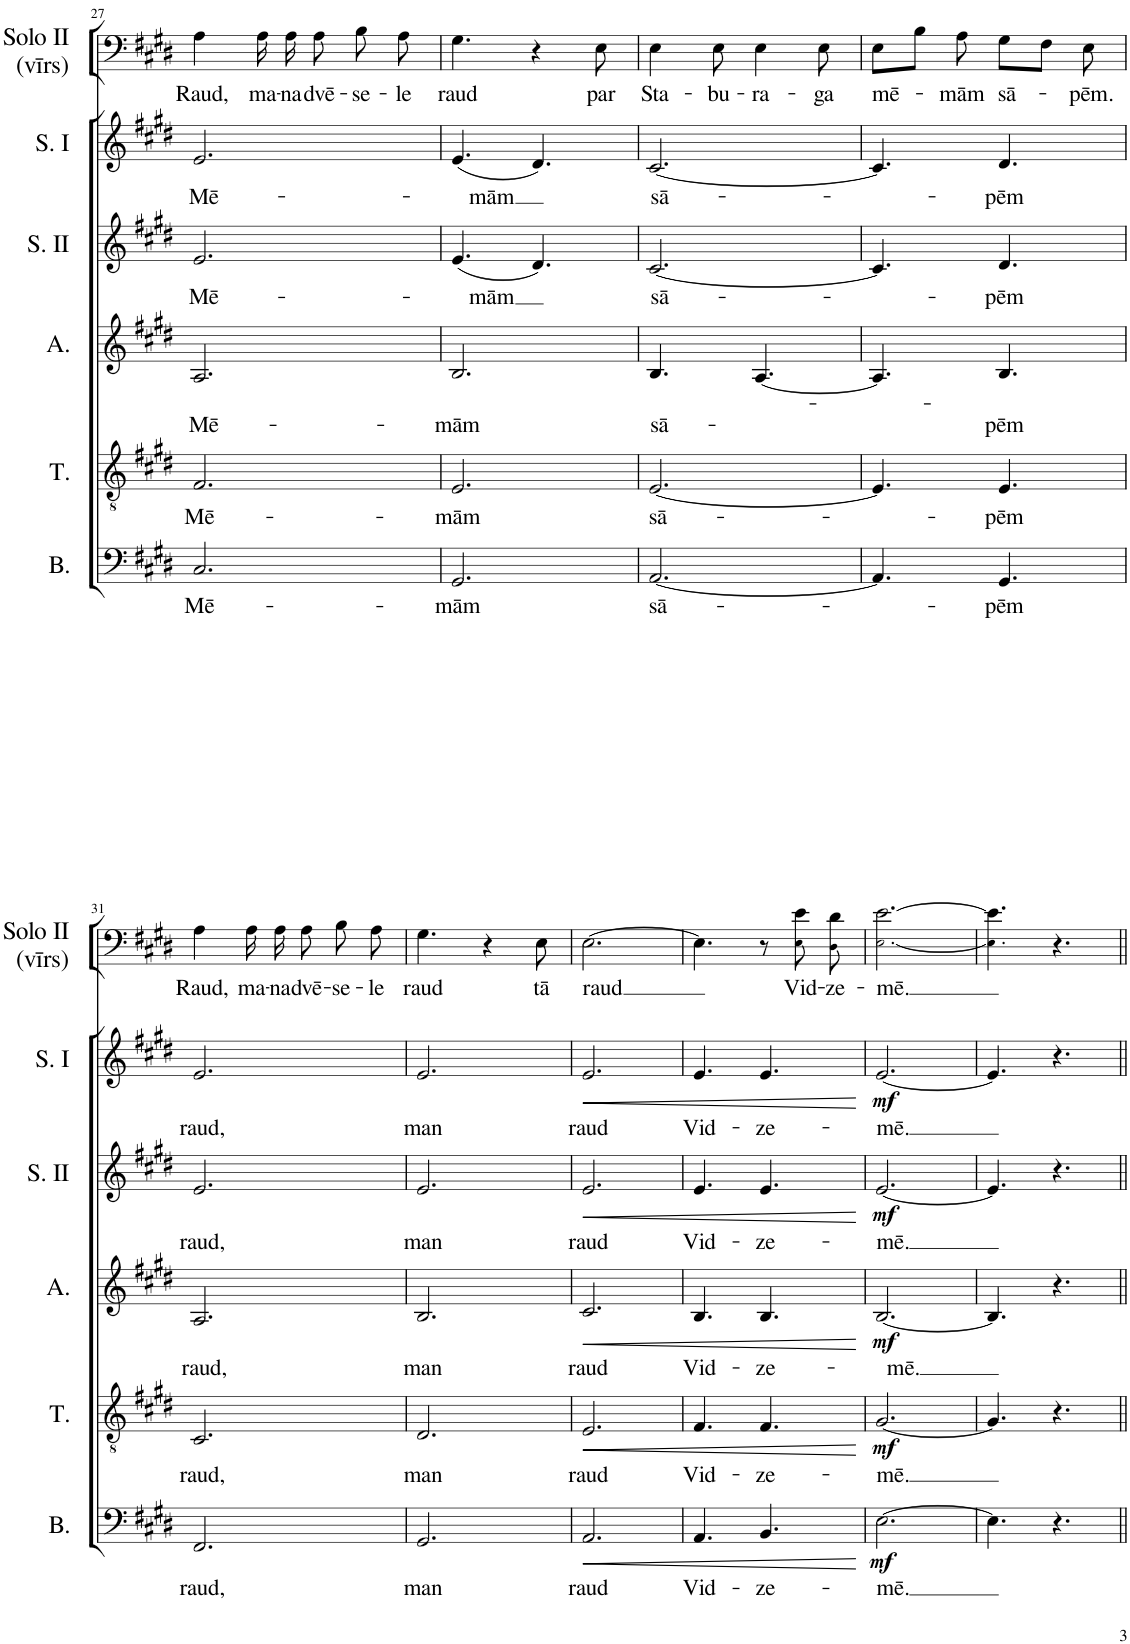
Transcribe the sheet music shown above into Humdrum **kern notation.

**kern	**text	**dynam	**kern	**text	**dynam	**kern	**text	**dynam	**kern	**text	**dynam	**kern	**text	**dynam	**kern	**text
*part6	*part6	*part6	*part5	*part5	*part5	*part4	*part4	*part4	*part3	*part3	*part3	*part2	*part2	*part2	*part1	*part1
*staff6	*staff6	*staff6	*staff5	*staff5	*staff5	*staff4	*staff4	*staff4	*staff3	*staff3	*staff3	*staff2	*staff2	*staff2	*staff1	*staff1
*I"Bass	*	*	*I"Tenor	*	*	*I"Alto	*	*	*I"Soprano II	*	*	*I"Soprano I	*	*	*I"Solo II (vīrs)	*
*I'B.	*	*	*I'T.	*	*	*I'A.	*	*	*I'S. II	*	*	*I'S. I	*	*	*I'Solo II (vīrs)	*
!!LO:PB:g=z
*clefF4	*	*	*clefGv2	*	*	*clefG2	*	*	*clefG2	*	*	*clefG2	*	*	*clefF4	*
*k[f#c#g#d#]	*	*	*k[f#c#g#d#]	*	*	*k[f#c#g#d#]	*	*	*k[f#c#g#d#]	*	*	*k[f#c#g#d#]	*	*	*k[f#c#g#d#]	*
*M6/8	*	*	*M6/8	*	*	*M6/8	*	*	*M6/8	*	*	*M6/8	*	*	*M6/8	*
=27	=27	=27	=27	=27	=27	=27	=27	=27	=27	=27	=27	=27	=27	=27	=27	=27
!	!LO:LY:b	!	!	!LO:LY:b	!	!	!LO:LY:b	!	!	!LO:LY:b	!	!	!LO:LY:b	!	!	!LO:LY:b
2.C#/	Mē-	.	2.F#/	Mē-	.	2.A/	Mē-	.	2.e/	Mē-	.	2.e/	Mē-	.	4A\	Raud,
!	!	!	!	!	!	!	!	!	!	!	!	!	!	!	!	!LO:LY:b
.	.	.	.	.	.	.	.	.	.	.	.	.	.	.	16A\	ma-
!	!	!	!	!	!	!	!	!	!	!	!	!	!	!	!	!LO:LY:b
.	.	.	.	.	.	.	.	.	.	.	.	.	.	.	16A\	-na
!	!	!	!	!	!	!	!	!	!	!	!	!	!	!	!	!LO:LY:b
.	.	.	.	.	.	.	.	.	.	.	.	.	.	.	8A\	dvē-
!	!	!	!	!	!	!	!	!	!	!	!	!	!	!	!	!LO:LY:b
.	.	.	.	.	.	.	.	.	.	.	.	.	.	.	8B\	-se-
!	!	!	!	!	!	!	!	!	!	!	!	!	!	!	!	!LO:LY:b
.	.	.	.	.	.	.	.	.	.	.	.	.	.	.	8A\	-le
=28	=28	=28	=28	=28	=28	=28	=28	=28	=28	=28	=28	=28	=28	=28	=28	=28
!	!LO:LY:b	!	!	!LO:LY:b	!	!	!LO:LY:b	!	!	!LO:LY:b	!	!	!LO:LY:b	!	!	!LO:LY:b
2.GG#/	-mām	.	2.E/	-mām	.	2.B/	-mām	.	(4.e/	-mām	.	(4.e/	-mām	.	4.G#\	raud
.	.	.	.	.	.	.	.	.	4.d#/)	.	.	4.d#/)	.	.	4r	.
!	!	!	!	!	!	!	!	!	!	!	!	!	!	!	!	!LO:LY:b
.	.	.	.	.	.	.	.	.	.	.	.	.	.	.	8E\	par
=29	=29	=29	=29	=29	=29	=29	=29	=29	=29	=29	=29	=29	=29	=29	=29	=29
!	!LO:LY:b	!	!	!LO:LY:b	!	!	!LO:LY:b	!	!	!LO:LY:b	!	!	!LO:LY:b	!	!	!LO:LY:b
[2.AA/	sā-	.	[2.E/	sā-	.	4.B/	sā-	.	[2.c#/	sā-	.	[2.c#/	sā-	.	4E\	Sta-
!	!	!	!	!	!	!	!	!	!	!	!	!	!	!	!	!LO:LY:b
.	.	.	.	.	.	.	.	.	.	.	.	.	.	.	8E\	-bu-
!	!	!	!	!	!	!	!	!	!	!	!	!	!	!	!	!LO:LY:b
.	.	.	.	.	.	[4.A/	.	.	.	.	.	.	.	.	4E\	-ra-
!	!	!	!	!	!	!	!	!	!	!	!	!	!	!	!	!LO:LY:b
.	.	.	.	.	.	.	.	.	.	.	.	.	.	.	8E\	-ga
=30	=30	=30	=30	=30	=30	=30	=30	=30	=30	=30	=30	=30	=30	=30	=30	=30
!	!	!	!	!	!	!	!	!	!	!	!	!	!	!	!	!LO:LY:b
4.AA/]	.	.	4.E/]	.	.	4.A/]	.	.	4.c#/]	.	.	4.c#/]	.	.	8E\L	mē-
.	.	.	.	.	.	.	.	.	.	.	.	.	.	.	8B\J	.
!	!	!	!	!	!	!	!	!	!	!	!	!	!	!	!	!LO:LY:b
.	.	.	.	.	.	.	.	.	.	.	.	.	.	.	8A\	-mām
!	!LO:LY:b	!	!	!LO:LY:b	!	!	!LO:LY:b	!	!	!LO:LY:b	!	!	!LO:LY:b	!	!	!LO:LY:b
4.GG#/	-pēm	.	4.E/	-pēm	.	4.B/	-pēm	.	4.d#/	-pēm	.	4.d#/	-pēm	.	8G#\L	sā-
.	.	.	.	.	.	.	.	.	.	.	.	.	.	.	8F#\J	.
!	!	!	!	!	!	!	!	!	!	!	!	!	!	!	!	!LO:LY:b
.	.	.	.	.	.	.	.	.	.	.	.	.	.	.	8E\	-pēm.
!!LO:LB:g=z
=31	=31	=31	=31	=31	=31	=31	=31	=31	=31	=31	=31	=31	=31	=31	=31	=31
!	!LO:LY:b	!	!	!LO:LY:b	!	!	!LO:LY:b	!	!	!LO:LY:b	!	!	!LO:LY:b	!	!	!LO:LY:b
2.FF#/	raud,	.	2.C#/	raud,	.	2.A/	raud,	.	2.e/	raud,	.	2.e/	raud,	.	4A\	Raud,
!	!	!	!	!	!	!	!	!	!	!	!	!	!	!	!	!LO:LY:b
.	.	.	.	.	.	.	.	.	.	.	.	.	.	.	16A\	ma-
!	!	!	!	!	!	!	!	!	!	!	!	!	!	!	!	!LO:LY:b
.	.	.	.	.	.	.	.	.	.	.	.	.	.	.	16A\	-na
!	!	!	!	!	!	!	!	!	!	!	!	!	!	!	!	!LO:LY:b
.	.	.	.	.	.	.	.	.	.	.	.	.	.	.	8A\	dvē-
!	!	!	!	!	!	!	!	!	!	!	!	!	!	!	!	!LO:LY:b
.	.	.	.	.	.	.	.	.	.	.	.	.	.	.	8B\	-se-
!	!	!	!	!	!	!	!	!	!	!	!	!	!	!	!	!LO:LY:b
.	.	.	.	.	.	.	.	.	.	.	.	.	.	.	8A\	-le
=32	=32	=32	=32	=32	=32	=32	=32	=32	=32	=32	=32	=32	=32	=32	=32	=32
!	!LO:LY:b	!	!	!LO:LY:b	!	!	!LO:LY:b	!	!	!LO:LY:b	!	!	!LO:LY:b	!	!	!LO:LY:b
2.GG#/	man	.	2.D#/	man	.	2.B/	man	.	2.e/	man	.	2.e/	man	.	4.G#\	raud
.	.	.	.	.	.	.	.	.	.	.	.	.	.	.	4r	.
!	!	!	!	!	!	!	!	!	!	!	!	!	!	!	!	!LO:LY:b
.	.	.	.	.	.	.	.	.	.	.	.	.	.	.	8E\	tā
=33	=33	=33	=33	=33	=33	=33	=33	=33	=33	=33	=33	=33	=33	=33	=33	=33
!	!LO:LY:b	!LO:HP:b	!	!LO:LY:b	!LO:HP:b	!	!LO:LY:b	!LO:HP:b	!	!LO:LY:b	!LO:HP:b	!	!LO:LY:b	!LO:HP:b	!	!LO:LY:b
2.AA/	raud	<	2.E/	raud	<	2.c#/	raud	<	2.e/	raud	<	2.e/	raud	<	[2.E\	raud
=34	=34	=34	=34	=34	=34	=34	=34	=34	=34	=34	=34	=34	=34	=34	=34	=34
!	!LO:LY:b	!	!	!LO:LY:b	!	!	!LO:LY:b	!	!	!LO:LY:b	!	!	!LO:LY:b	!	!	!
4.AA/	Vid-	.	4.F#/	Vid-	.	4.B/	Vid-	.	4.e/	Vid-	.	4.e/	Vid-	.	4.E\]	.
!	!LO:LY:b	!	!	!LO:LY:b	!	!	!LO:LY:b	!	!	!LO:LY:b	!	!	!LO:LY:b	!	!	!
4.BB/	-ze-	.	4.F#/	-ze-	.	4.B/	-ze-	.	4.e/	-ze-	.	4.e/	-ze-	.	8r	.
!	!	!	!	!	!	!	!	!	!	!	!	!	!	!	!	!LO:LY:b
.	.	.	.	.	.	.	.	.	.	.	.	.	.	.	8E!\ 8e\	Vid-
!	!	!	!	!	!	!	!	!	!	!	!	!	!	!	!	!LO:LY:b
.	.	.	.	.	.	.	.	.	.	.	.	.	.	.	8D#!\ 8d#\	-ze-
.	.	[	.	.	[	.	.	[	.	.	[	.	.	[	.	.
=35	=35	=35	=35	=35	=35	=35	=35	=35	=35	=35	=35	=35	=35	=35	=35	=35
!	!LO:LY:b	!LO:DY:b	!	!LO:LY:b	!LO:DY:b	!	!LO:LY:b	!LO:DY:b	!	!LO:LY:b	!LO:DY:b	!	!LO:LY:b	!LO:DY:b	!	!LO:LY:b
[2.E\	-mē.	mf	[2.G#/	-mē.	mf	[2.B/	-mē.	mf	[2.e/	-mē.	mf	[2.e/	-mē.	mf	[2.E!\ [2.e\	-mē.
=36	=36	=36	=36	=36	=36	=36	=36	=36	=36	=36	=36	=36	=36	=36	=36	=36
4.E\]	.	.	4.G#/]	.	.	4.B/]	.	.	4.e/]	.	.	4.e/]	.	.	4.E!\] 4.e\]	.
4.r	.	.	4.r	.	.	4.r	.	.	4.r	.	.	4.r	.	.	4.r	.
=||	=||	=||	=||	=||	=||	=||	=||	=||	=||	=||	=||	=||	=||	=||	=||	=||
*-	*-	*-	*-	*-	*-	*-	*-	*-	*-	*-	*-	*-	*-	*-	*-	*-
